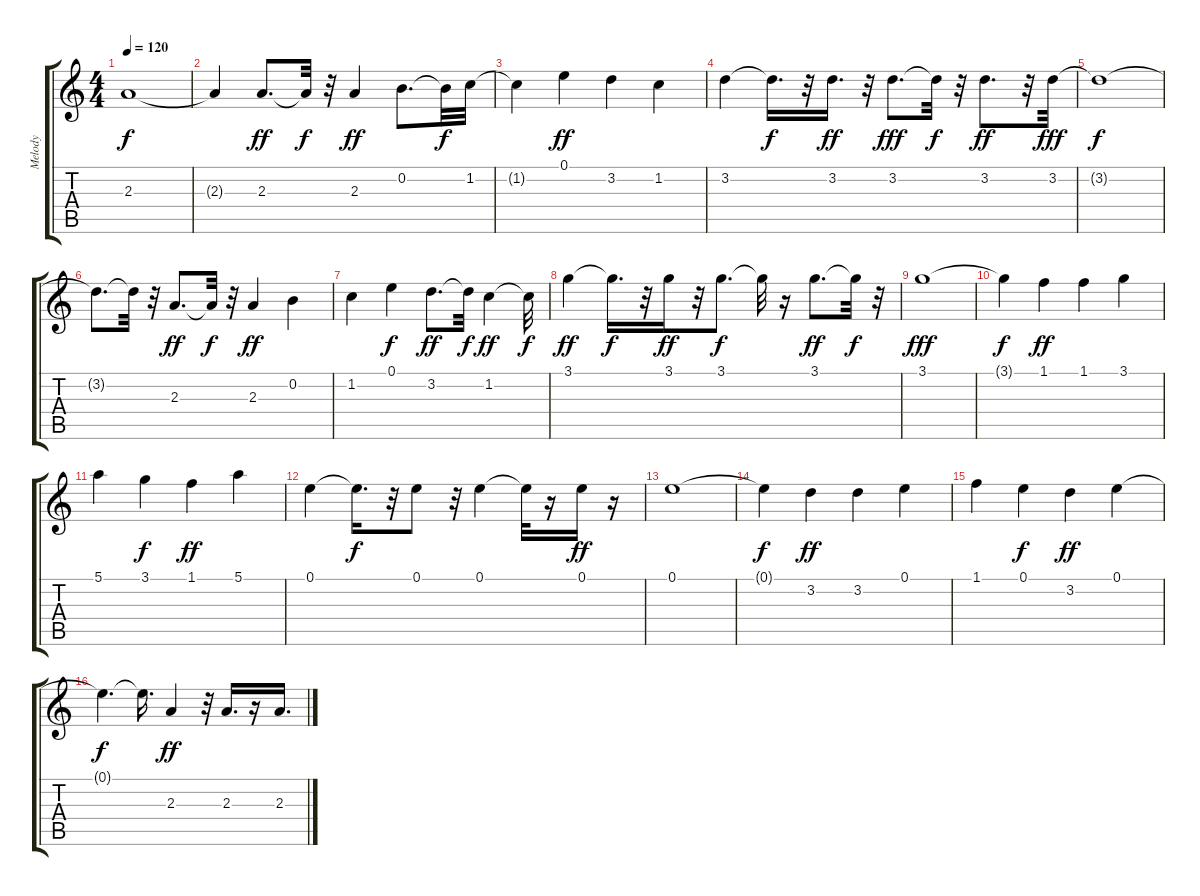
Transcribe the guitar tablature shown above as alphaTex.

\track ("Melody" "Melody") {instrument contrabass}
\staff {score tabs}
\tuning (E4 B3 G3 D3 A2 E2) {hide}
\ts (4 4)
\tempo 120
\clef g2
\ks c
2.3{t}.1{dy f} |
2.3{t}.4 2.3.8{d dy ff} 2.3{t}.32{dy f} r.32 2.3.4{dy ff} 0.2.8{d} 0.2{t}.32{dy f} 1.2.32 |
1.2{t}.4 0.1.4{dy ff} 3.2.4 1.2.4 |
3.2.4 3.2{t}.16{d dy f} r.32 3.2.16{d dy ff} r.32 3.2.8{d dy fff} 3.2{t}.32{dy f} r.32 3.2.8{d dy ff} r.32 3.2.32{dy fff} |
3.2{t}.1{dy f} |
3.2{t}.8{d} 3.2{t}.32 r.32 2.3.8{d dy ff} 2.3{t}.32{dy f} r.32 2.3.4{dy ff} 0.2.4 |
1.2.4 0.1.4{dy f} 3.2.8{d dy ff} 3.2{t}.32{dy f} 1.2.4{dy ff} 1.2{t}.32{dy f} |
3.1.4{dy ff} 3.1{t}.16{d dy f} r.32 3.1.16{dy ff} r.32 3.1.8{d dy f} 3.1{t}.32 r.16 3.1.8{d dy ff} 3.1{t}.32{dy f} r.32 |
3.1.1{dy fff} |
3.1{t}.4{dy f} 1.1.4{dy ff} 1.1.4 3.1.4 |
5.1.4 3.1.4{dy f} 1.1.4{dy ff} 5.1.4 |
0.1.4 0.1{t}.16{d dy f} r.32 0.1.8 r.32 0.1.4 0.1{t}.32 r.16 0.1.16{dy ff} r.16 |
0.1.1 |
0.1{t}.4{dy f} 3.2.4{dy ff} 3.2.4 0.1.4 |
1.1.4 0.1.4{dy f} 3.2.4{dy ff} 0.1.4 |
0.1{t}.4{d dy f} 0.1{t}.16{d} 2.3.4{dy ff} r.32 2.3.16{d} r.16 2.3.16{d}
